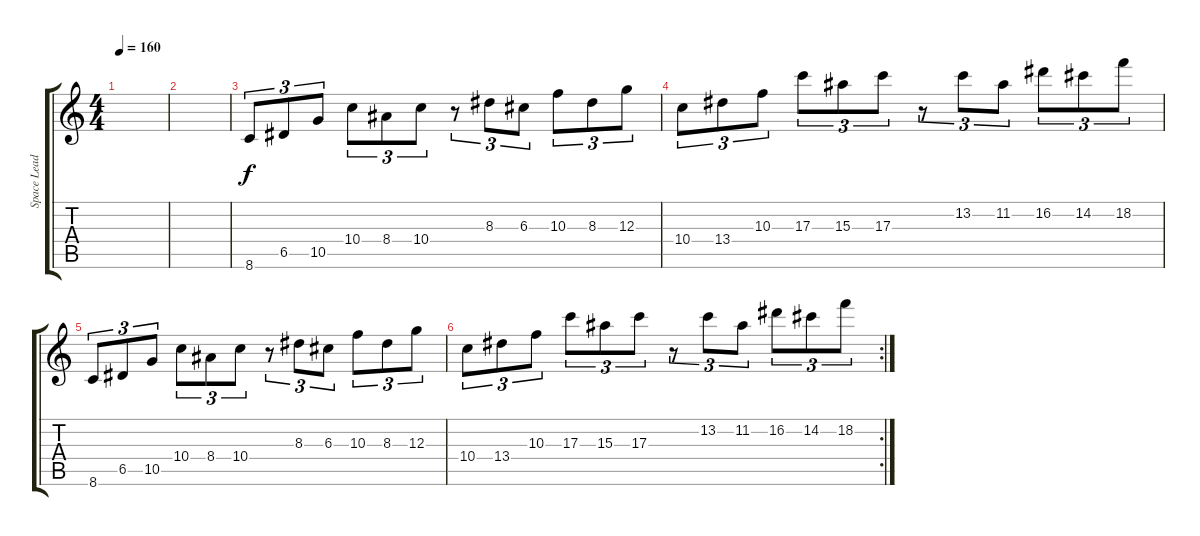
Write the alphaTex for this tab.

\track ("Space Lead" "Space Lead") {instrument electricpiano1}
\staff {score tabs}
\tuning (E5 B4 G4 D4 A3 E3) {hide}
\ts (4 4)
\tempo 160
\clef g2
\ks c
|
|
8.6.8{tu (3 2) balance 0} 6.5.8{tu (3 2)} 10.5.8{tu (3 2)} 10.4.8{tu (3 2)} 8.4.8{tu (3 2)} 10.4.8{tu (3 2)} r.8{tu (3 2) balance 16} 8.3.8{tu (3 2)} 6.3.8{tu (3 2)} 10.3.8{tu (3 2)} 8.3.8{tu (3 2)} 12.3.8{tu (3 2)} |
10.4.8{tu (3 2) balance 0} 13.4.8{tu (3 2)} 10.3.8{tu (3 2)} 17.3.8{tu (3 2)} 15.3.8{tu (3 2)} 17.3.8{tu (3 2)} r.8{tu (3 2) balance 16} 13.2.8{tu (3 2)} 11.2.8{tu (3 2)} 16.2.8{tu (3 2)} 14.2.8{tu (3 2)} 18.2.8{tu (3 2)} |
8.6.8{tu (3 2) balance 0} 6.5.8{tu (3 2)} 10.5.8{tu (3 2)} 10.4.8{tu (3 2)} 8.4.8{tu (3 2)} 10.4.8{tu (3 2)} r.8{tu (3 2) balance 16} 8.3.8{tu (3 2)} 6.3.8{tu (3 2)} 10.3.8{tu (3 2)} 8.3.8{tu (3 2)} 12.3.8{tu (3 2)} |
\rc 2
10.4.8{tu (3 2) balance 0} 13.4.8{tu (3 2)} 10.3.8{tu (3 2)} 17.3.8{tu (3 2)} 15.3.8{tu (3 2)} 17.3.8{tu (3 2)} r.8{tu (3 2) balance 16} 13.2.8{tu (3 2)} 11.2.8{tu (3 2)} 16.2.8{tu (3 2)} 14.2.8{tu (3 2)} 18.2.8{tu (3 2)}
